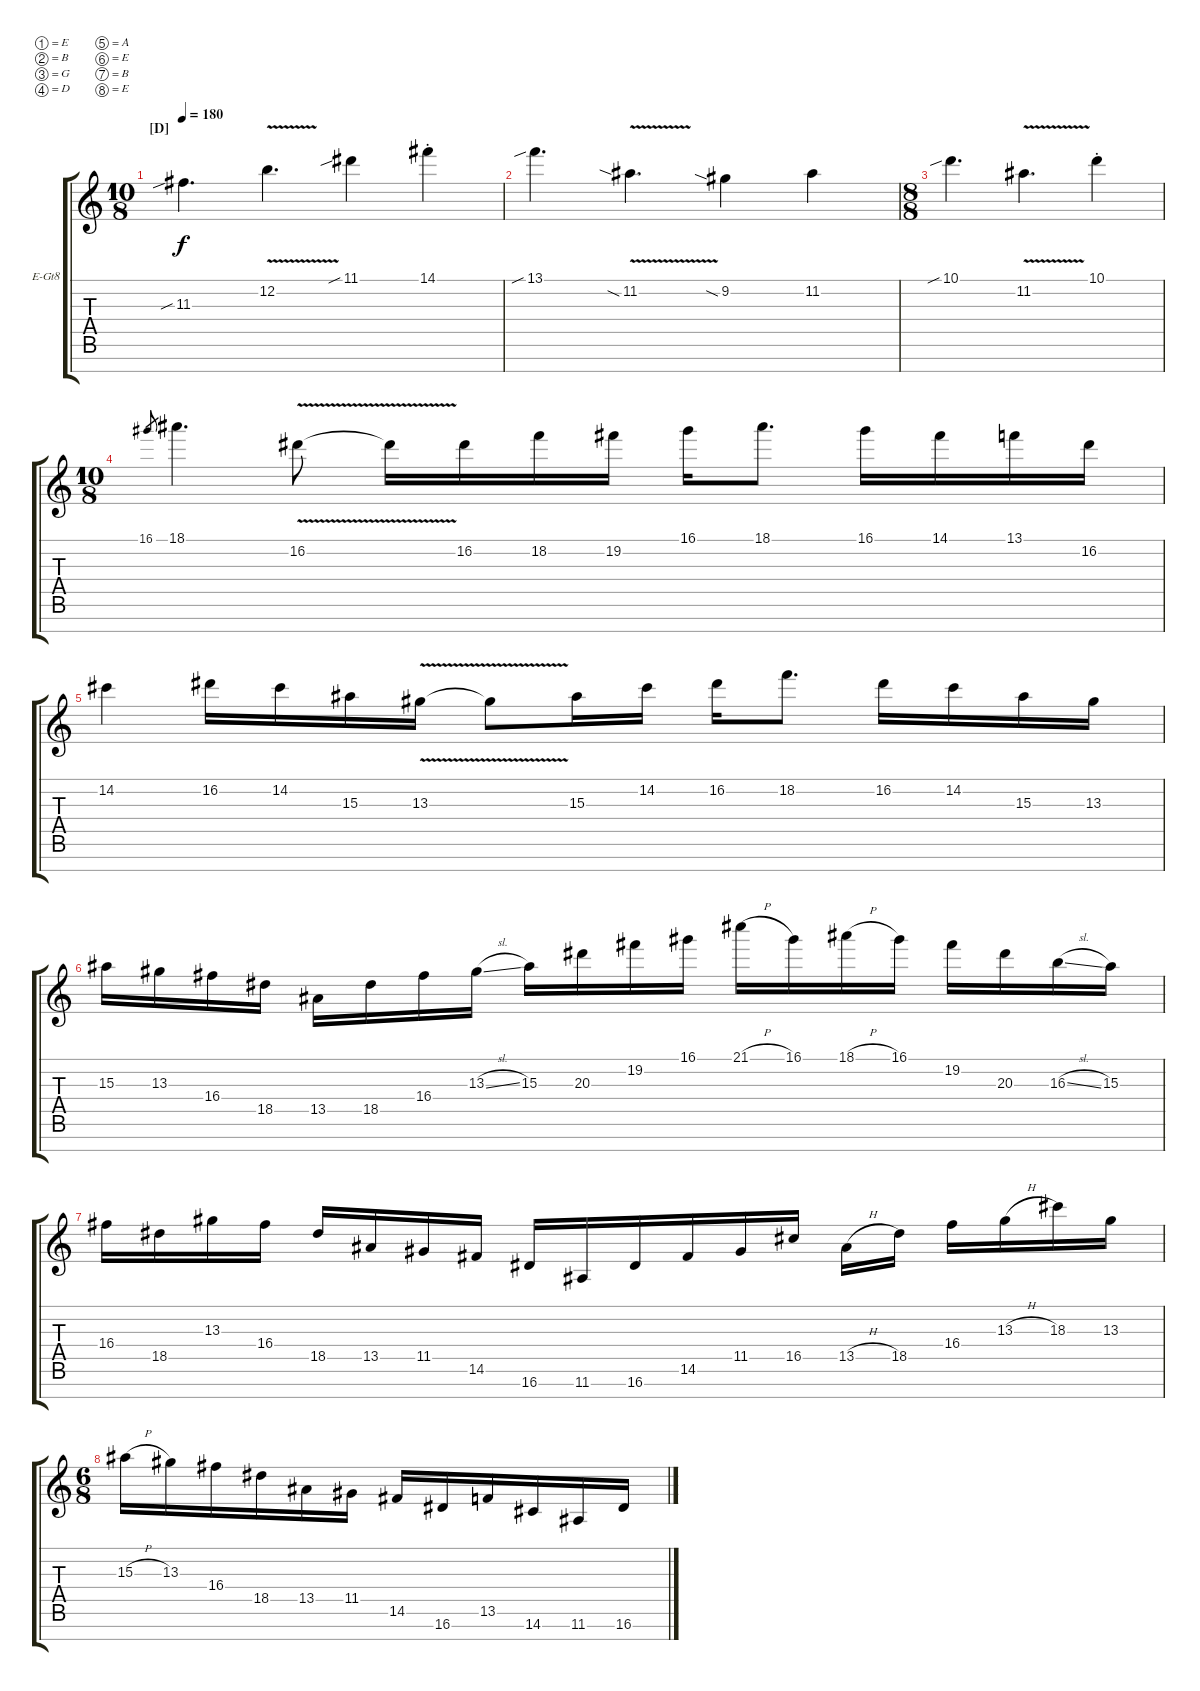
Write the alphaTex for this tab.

\defaultSystemsLayout 4
\bracketExtendMode groupsimilarinstruments
\firstSystemTrackNameOrientation horizontal
\otherSystemsTrackNameOrientation horizontal
\track ("Guitar - Lead" "E-Gt8") {instrument distortionguitar}
\staff {score tabs}
\tuning (E4 B3 G3 D3 A2 E2 B1 E1)
\ts (10 8)
\section ("D" "")
\tempo 180
\clef g2
\ks c
11.3{sib}.4{d dy f} 12.2{v}.4{d} 11.1{sib}.4 14.1{st}.4 |
13.1{sib}.4{d} 11.2{v sia}.4{d} 9.2{sia}.4 11.2.4 |
\ts (8 8)
10.1{sib}.4{d} 11.2{v}.4{d} 10.1{st}.4 |
\ts (10 8)
16.1.8{gr} 18.1.4{d} 16.2{v}.8{beam split} 16.2{v t}.16{beam merge} 16.2.16{beam merge} 18.2.16 19.2.16{beam split} 16.1.16{beam merge} 18.1.8{d beam split} 16.1.16{beam merge} 14.1.16{beam merge} 13.1.16{beam merge} 16.2.16 |
14.2.4 16.2.16{beam merge} 14.2.16{beam merge} 15.3.16 13.3{v}.16{beam split} 13.3{v t}.8 15.3.16{beam merge} 14.2.16{beam split} 16.2.16{beam merge} 18.2.8{d beam split} 16.2.16{beam merge} 14.2.16{beam merge} 15.3.16{beam merge} 13.3.16 |
15.3.16{beam merge} 13.3.16{beam merge} 16.4.16{beam merge} 18.5.16{beam split} 13.5.16 18.5.16{beam merge} 16.4.16{beam merge} 13.3{sl}.16{beam split} 15.3.16{beam merge} 20.3.16{beam merge} 19.2.16{beam merge} 16.1.16{beam split} 21.1{h}.16{beam merge} 16.1.16{beam merge} 18.1{h}.16{beam merge} 16.1.16{beam split} 19.2.16{beam merge} 20.3.16{beam merge} 16.3{sl}.16 15.3.16 |
16.4.16 18.5.16 13.3.16 16.4.16{beam split} 18.5.16 13.5.16{beam merge} 11.5.16{beam merge} 14.6.16{beam split} 16.7.16 11.7.16 16.7.16 14.6.16 11.5.16 16.5.16 13.5{h}.16{beam merge} 18.5.16{beam split} 16.4.16{beam merge} 13.3{h}.16{beam merge} 18.3.16 13.3.16 |
\ts (6 8)
15.3{h}.16 13.3.16 16.4.16 18.5.16 13.5.16 11.5.16 14.6.16 16.7.16 13.6.16 14.7.16 11.7.16 16.7.16
